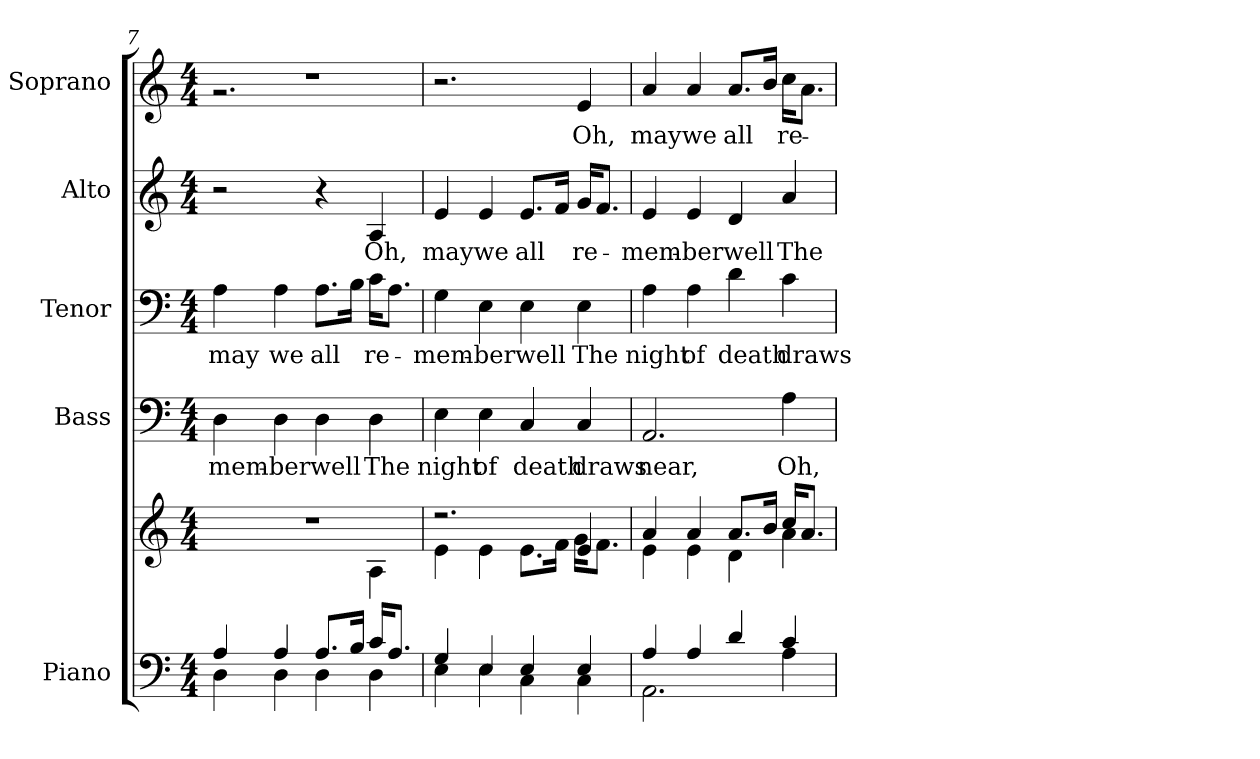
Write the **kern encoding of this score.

**kern	**kern	**kern	**text	**kern	**text	**kern	**text	**kern	**text
*part5	*part5	*part4	*part4	*part3	*part3	*part2	*part2	*part1	*part1
*staff6	*staff5	*staff4	*staff4	*staff3	*staff3	*staff2	*staff2	*staff1	*staff1
*I"Piano	*	*I"Bass	*	*I"Tenor	*	*I"Alto	*	*I"Soprano	*
*I'Pno.	*	*I'B.	*	*I'T.	*	*I'A.	*	*I'S.	*
!!LO:PB:g=z
*clefF4	*clefG2	*clefF4	*	*clefF4	*	*clefG2	*	*clefG2	*
*k[]	*k[]	*k[]	*	*k[]	*	*k[]	*	*k[]	*
*C:	*C:	*C:	*	*C:	*	*C:	*	*C:	*
*M4/4	*M4/4	*M4/4	*	*M4/4	*	*M4/4	*	*M4/4	*
=7	=7	=7	=7	=7	=7	=7	=7	=7	=7
*^	*^	*	*	*	*	*	*	*	*
!	!	!	!	!	!LO:LY:b:color=#000000	!	!	!	!	!	!
!	!	!	!	!	!	!	!LO:LY:b:color=#000000	!	!	!	!
*	*	*	*	*	*	*	*	*	*	*^	*
4Ai/	4Di\	1r	2.ryy	4Di\	-mem-	4Ai\	may	2r	.	1r	2.r	.
!	!	!	!	!	!LO:LY:b:color=#000000	!	!	!	!	!	!	!
!	!	!	!	!	!	!	!LO:LY:b:color=#000000	!	!	!	!	!
4Ai/	4Di\	.	.	4Di\	-ber	4Ai\	we	.	.	.	.	.
!	!	!	!	!	!LO:LY:b:color=#000000	!	!	!	!	!	!	!
!	!	!	!	!	!	!	!LO:LY:b:color=#000000	!	!	!	!	!
8.Ai/L	4Di\	.	.	4Di\	well	8.Ai\L	all	4r	.	.	.	.
16Bi/Jk	.	.	.	.	.	16Bi\Jk	.	.	.	.	.	.
!	!	!	!	!	!LO:LY:b:color=#000000	!	!	!	!	!	!	!
!	!	!	!	!	!	!	!LO:LY:b:color=#000000	!	!	!	!	!
!	!	!	!	!	!	!	!	!	!LO:LY:b:color=#000000	!	!	!
16ci/KL	4Di\	.	4Ai\	4Di\	The	16ci\KL	re-	4Ai/	Oh,	.	4ryy	.
8.Ai/J	.	.	.	.	.	8.Ai\J	.	.	.	.	.	.
*	*	*	*	*	*	*	*	*	*	*v	*v	*
=8	=8	=8	=8	=8	=8	=8	=8	=8	=8	=8	=8
!	!	!	!	!	!LO:LY:b:color=#000000	!	!	!	!	!	!
!	!	!	!	!	!	!	!LO:LY:b:color=#000000	!	!	!	!
!	!	!	!	!	!	!	!	!	!LO:LY:b:color=#000000	!	!
4Gi/	4Ei\	2.r	4ei\	4Ei\	night	4Gi\	-mem-	4ei/	may	2.r	.
!	!	!	!	!	!LO:LY:b:color=#000000	!	!	!	!	!	!
!	!	!	!	!	!	!	!LO:LY:b:color=#000000	!	!	!	!
!	!	!	!	!	!	!	!	!	!LO:LY:b:color=#000000	!	!
4Ei/	4Ei\	.	4ei\	4Ei\	of	4Ei\	-ber	4ei/	we	.	.
!	!	!	!	!	!LO:LY:b:color=#000000	!	!	!	!	!	!
!	!	!	!	!	!	!	!LO:LY:b:color=#000000	!	!	!	!
!	!	!	!	!	!	!	!	!	!LO:LY:b:color=#000000	!	!
4Ei/	4Ci\	.	8.ei\L	4Ci/	death	4Ei\	well	8.ei/L	all	.	.
.	.	.	16fi\Jk	.	.	.	.	16fi/Jk	.	.	.
!	!	!	!	!	!LO:LY:b:color=#000000	!	!	!	!	!	!
!	!	!	!	!	!	!	!LO:LY:b:color=#000000	!	!	!	!
!	!	!	!	!	!	!	!	!	!LO:LY:b:color=#000000	!	!
!	!	!	!	!	!	!	!	!	!	!	!LO:LY:b:color=#000000
4Ei/	4Ci\	4ei/	16gi\KL	4Ci/	draws	4Ei\	The	16gi/KL	re-	4ei/	Oh,
.	.	.	8.fi\J	.	.	.	.	8.fi/J	.	.	.
!!LO:PB:g=z
=9	=9	=9	=9	=9	=9	=9	=9	=9	=9	=9	=9
!	!	!	!	!	!LO:LY:b:color=#000000	!	!	!	!	!	!
!	!	!	!	!	!	!	!LO:LY:b:color=#000000	!	!	!	!
!	!	!	!	!	!	!	!	!	!LO:LY:b:color=#000000	!	!
!	!	!	!	!	!	!	!	!	!	!	!LO:LY:b:color=#000000
4Ai/	2.AAi\	4ai/	4ei\	2.AAi/	near,	4Ai\	night	4ei/	-mem-	4ai/	may
!	!	!	!	!	!	!	!LO:LY:b:color=#000000	!	!	!	!
!	!	!	!	!	!	!	!	!	!LO:LY:b:color=#000000	!	!
!	!	!	!	!	!	!	!	!	!	!	!LO:LY:b:color=#000000
4Ai/	.	4ai/	4ei\	.	.	4Ai\	of	4ei/	-ber	4ai/	we
!	!	!	!	!	!	!	!LO:LY:b:color=#000000	!	!	!	!
!	!	!	!	!	!	!	!	!	!LO:LY:b:color=#000000	!	!
!	!	!	!	!	!	!	!	!	!	!	!LO:LY:b:color=#000000
4di/	.	8.ai/L	4di\	.	.	4di\	death	4di/	well	8.ai/L	all
.	.	16bi/Jk	.	.	.	.	.	.	.	16bi/Jk	.
!	!	!	!	!	!LO:LY:b:color=#000000	!	!	!	!	!	!
!	!	!	!	!	!	!	!LO:LY:b:color=#000000	!	!	!	!
!	!	!	!	!	!	!	!	!	!LO:LY:b:color=#000000	!	!
!	!	!	!	!	!	!	!	!	!	!	!LO:LY:b:color=#000000
4ci/	4Ai\	16cci/KL	4ai\	4Ai\	Oh,	4ci\	draws	4ai/	The	16cci\KL	re-
.	.	8.ai/J	.	.	.	.	.	.	.	8.ai\J	.
*v	*v	*	*	*	*	*	*	*	*	*	*
*	*v	*v	*	*	*	*	*	*	*	*
=	=	=	=	=	=	=	=	=	=
*-	*-	*-	*-	*-	*-	*-	*-	*-	*-
